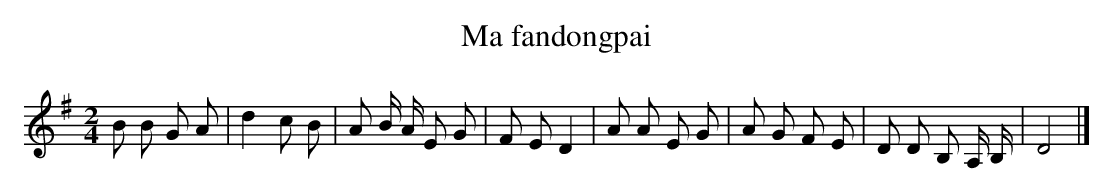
X:1
T: Ma fandongpai
L: 1/8
M: 2/4
K: G
B B G A [I:setbarnb 1]|
d2c B |
A B/ A/ E G |
F ED2 |
A A E G |
A G F E |
D D B, A,/ B,/ |
D4 |]
